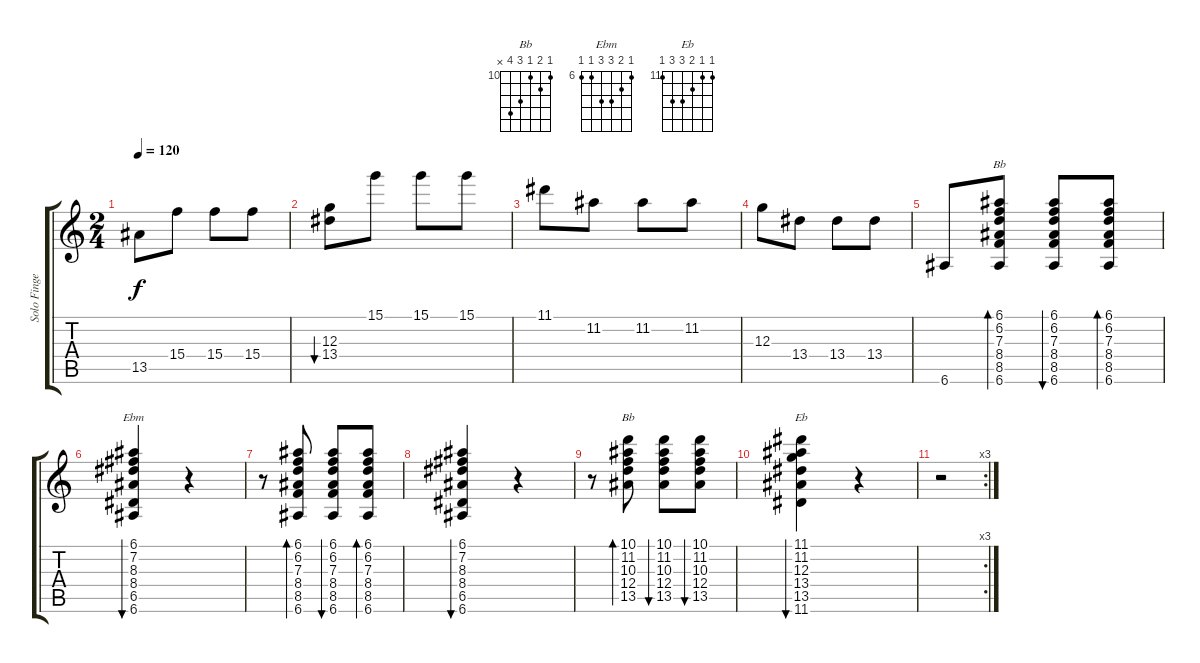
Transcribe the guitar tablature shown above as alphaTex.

\track ("Solo Fingerstyle Guitar" "Solo Finge") {instrument acousticguitarnylon}
\staff {score tabs}
\tuning (E4 B3 G3 D3 A2 E2) {hide}
\chord ("Bb" 6 6 7 8 8 6) {firstfret 6}
\chord ("Ebm" 6 7 8 8 6 6) {firstfret 6}
\chord ("Bb" 10 11 10 12 13 x) {firstfret 10}
\chord ("Eb" 11 11 12 13 13 11) {firstfret 11}
\ts (2 4)
\tempo 120
\clef g2
\ks c
13.5.8{dy f} 15.4.8 15.4.8 15.4.8 |
(12.3 13.4).8{bu 120} 15.1.8 15.1.8 15.1.8 |
11.1.8 11.2.8 11.2.8 11.2.8 |
12.3.8 13.4.8 13.4.8 13.4.8 |
6.6.8 (6.1 6.2 7.3 8.4 8.5 6.6).8{bd 120 ch "Bb"} (6.1 6.2 7.3 8.4 8.5 6.6).8{bu 120} (6.1 6.2 7.3 8.4 8.5 6.6).8{bd 120} |
(6.1 7.2 8.3 8.4 6.5 6.6).4{bu 120 ch "Ebm"} r.4 |
r.8 (6.1 6.2 7.3 8.4 8.5 6.6).8{bd 120} (6.1 6.2 7.3 8.4 8.5 6.6).8{bu 120} (6.1 6.2 7.3 8.4 8.5 6.6).8{bd 120} |
(6.1 7.2 8.3 8.4 6.5 6.6).4{bu 120} r.4 |
r.8 (10.1 11.2 10.3 12.4 13.5).8{bd 120 ch "Bb"} (10.1 11.2 10.3 12.4 13.5).8{bu 120} (10.1 11.2 10.3 12.4 13.5).8{bu 120} |
(11.1 11.2 12.3 13.4 13.5 11.6).4{bu 120 ch "Eb"} r.4 |
\rc 3
r.2
